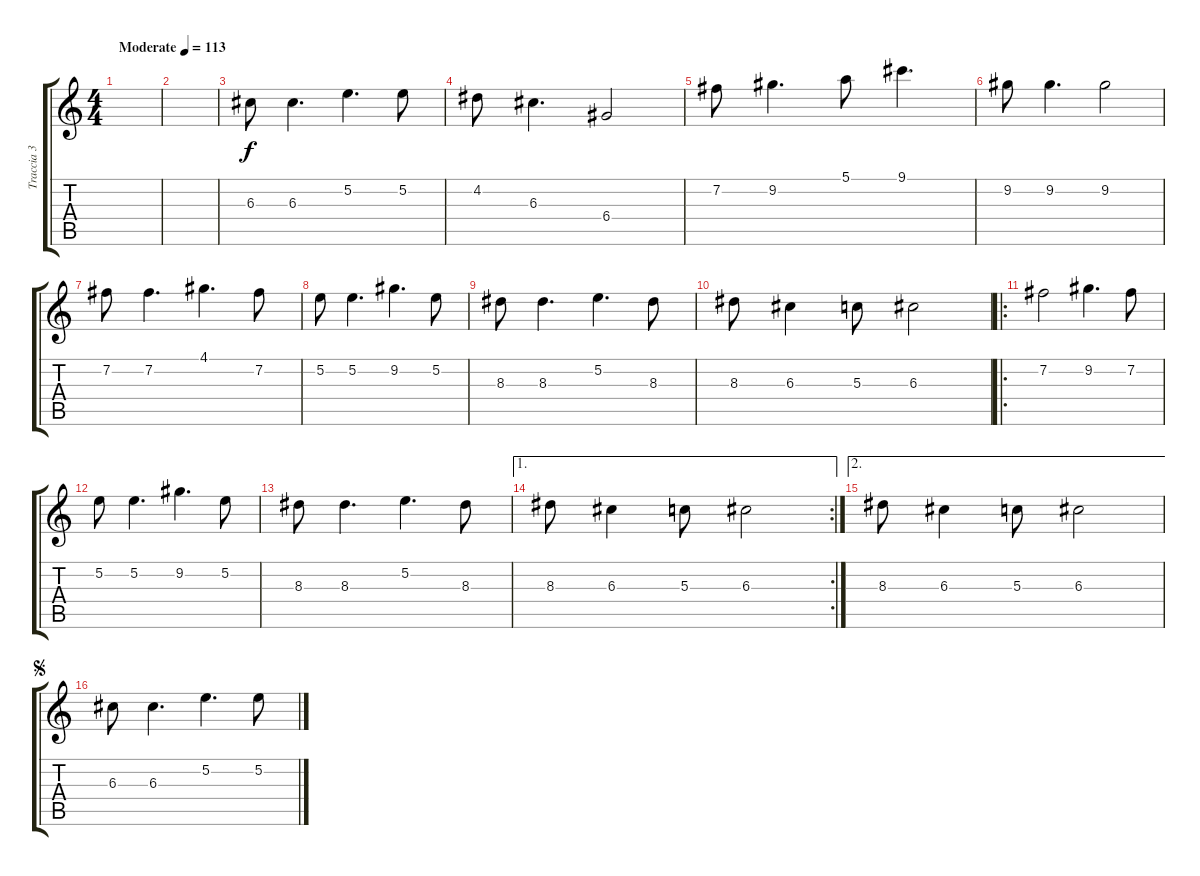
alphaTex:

\track ("Traccia 3" "Traccia 3") {instrument acousticguitarsteel}
\staff {score tabs}
\tuning (E4 B3 G3 D3 A2 E2) {hide}
\ts (4 4)
\tempo (113 "Moderate")
\clef g2
\ks c
|
|
6.3.8 6.3.4{d} 5.2.4{d} 5.2.8 |
4.2.8 6.3.4{d} 6.4.2 |
7.2.8 9.2.4{d} 5.1.8 9.1.4{d} |
9.2.8 9.2.4{d} 9.2.2 |
7.2.8 7.2.4{d} 4.1.4{d} 7.2.8 |
5.2.8 5.2.4{d} 9.2.4{d} 5.2.8 |
8.3.8 8.3.4{d} 5.2.4{d} 8.3.8 |
8.3.8 6.3.4 5.3.8 6.3.2 |
\ro
7.2.2 9.2.4{d} 7.2.8 |
5.2.8 5.2.4{d} 9.2.4{d} 5.2.8 |
8.3.8 8.3.4{d} 5.2.4{d} 8.3.8 |
\ae 1
\rc 2
8.3.8 6.3.4 5.3.8 6.3.2 |
\ae 2
8.3.8 6.3.4 5.3.8 6.3.2 |
\jump segno
6.3.8 6.3.4{d} 5.2.4{d} 5.2.8
